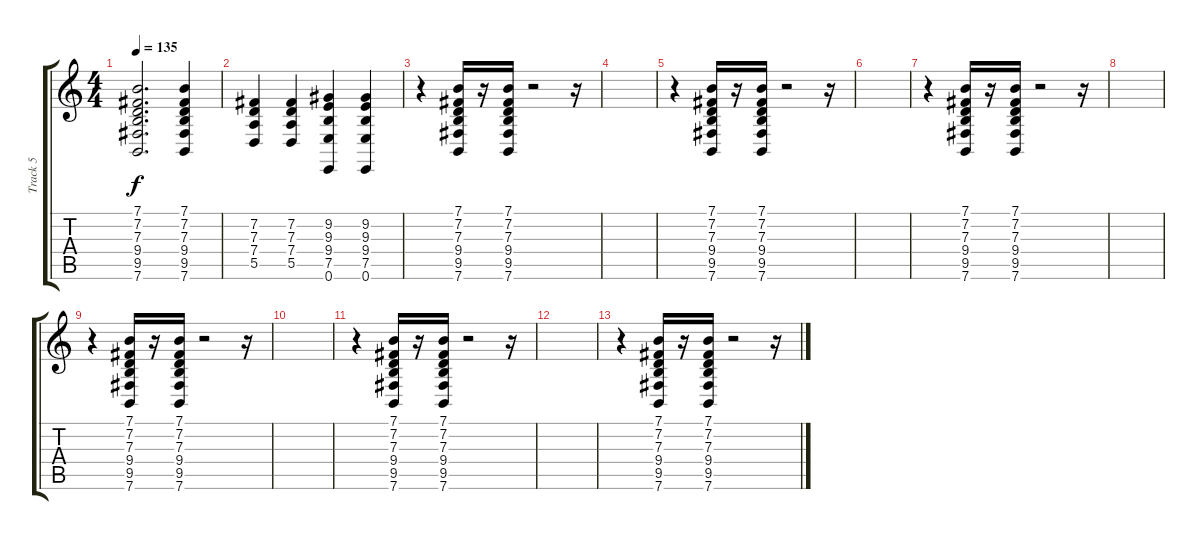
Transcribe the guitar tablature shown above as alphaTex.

\track ("Track 5" "Track 5") {instrument brightacousticpiano}
\staff {score tabs}
\tuning (E4 B3 G3 D3 A2 E2) {hide}
\ts (4 4)
\tempo 135
\clef g2
\ks c
(7.1 7.2 7.3 9.4 9.5 7.6).2{d dy f} (7.1 7.2 7.3 9.4 9.5 7.6).4 |
(7.2 7.3 7.4 5.5).4 (7.2 7.3 7.4 5.5).4 (9.2 9.3 9.4 7.5 0.6).4 (9.2 9.3 9.4 7.5 0.6).4 |
r.4 (7.1 7.2 7.3 9.4 9.5 7.6).16 r.16 (7.1 7.2 7.3 9.4 9.5 7.6).16 r.2 r.16 |
|
r.4 (7.1 7.2 7.3 9.4 9.5 7.6).16 r.16 (7.1 7.2 7.3 9.4 9.5 7.6).16 r.2 r.16 |
|
r.4 (7.1 7.2 7.3 9.4 9.5 7.6).16 r.16 (7.1 7.2 7.3 9.4 9.5 7.6).16 r.2 r.16 |
|
r.4 (7.1 7.2 7.3 9.4 9.5 7.6).16 r.16 (7.1 7.2 7.3 9.4 9.5 7.6).16 r.2 r.16 |
|
r.4 (7.1 7.2 7.3 9.4 9.5 7.6).16 r.16 (7.1 7.2 7.3 9.4 9.5 7.6).16 r.2 r.16 |
|
r.4 (7.1 7.2 7.3 9.4 9.5 7.6).16 r.16 (7.1 7.2 7.3 9.4 9.5 7.6).16 r.2 r.16
